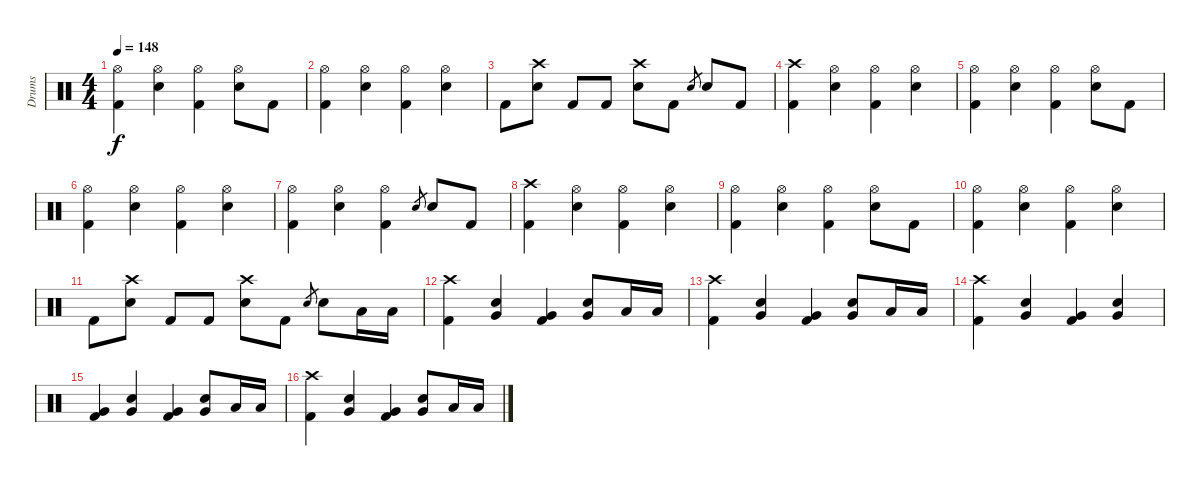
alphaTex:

\track ("Drums" "Drums") {instrument percussion}
\staff {score}
\articulation defaults
\ts (4 4)
\tempo 148
\clef neutral
\ks c
("Hi-Hat (open)" "Kick (hit) 2").4{dy f} ("Hi-Hat (open)" "Snare (hit) 2").4 ("Hi-Hat (open)" "Kick (hit) 2").4 ("Hi-Hat (open)" "Snare (hit) 2").8 "Kick (hit) 2".8 |
("Hi-Hat (open)" "Kick (hit) 2").4 ("Hi-Hat (open)" "Snare (hit) 2").4 ("Hi-Hat (open)" "Kick (hit) 2").4 ("Hi-Hat (open)" "Snare (hit) 2").4 |
"Kick (hit) 2".8 ("Crash high (hit)" "Snare (hit) 2").8 "Kick (hit) 2".8 "Kick (hit) 2".8 ("Crash high (hit)" "Snare (hit) 2").8 "Kick (hit) 2".8 "Snare (hit) 2".8{gr} "Snare (hit) 2".8 "Kick (hit) 2".8 |
("Crash high (hit)" "Kick (hit) 2").4 ("Hi-Hat (open)" "Snare (hit) 2").4 ("Hi-Hat (open)" "Kick (hit) 2").4 ("Hi-Hat (open)" "Snare (hit) 2").4 |
("Hi-Hat (open)" "Kick (hit) 2").4 ("Hi-Hat (open)" "Snare (hit) 2").4 ("Hi-Hat (open)" "Kick (hit) 2").4 ("Hi-Hat (open)" "Snare (hit) 2").8 "Kick (hit) 2".8 |
("Hi-Hat (open)" "Kick (hit) 2").4 ("Hi-Hat (open)" "Snare (hit) 2").4 ("Hi-Hat (open)" "Kick (hit) 2").4 ("Hi-Hat (open)" "Snare (hit) 2").4 |
("Hi-Hat (open)" "Kick (hit) 2").4 ("Hi-Hat (open)" "Snare (hit) 2").4 ("Hi-Hat (open)" "Kick (hit) 2").4 "Snare (hit) 2".8{gr} "Snare (hit) 2".8 "Kick (hit) 2".8 |
("Crash high (hit)" "Kick (hit) 2").4 ("Hi-Hat (open)" "Snare (hit) 2").4 ("Hi-Hat (open)" "Kick (hit) 2").4 ("Hi-Hat (open)" "Snare (hit) 2").4 |
("Hi-Hat (open)" "Kick (hit) 2").4 ("Hi-Hat (open)" "Snare (hit) 2").4 ("Hi-Hat (open)" "Kick (hit) 2").4 ("Hi-Hat (open)" "Snare (hit) 2").8 "Kick (hit) 2".8 |
("Hi-Hat (open)" "Kick (hit) 2").4 ("Hi-Hat (open)" "Snare (hit) 2").4 ("Hi-Hat (open)" "Kick (hit) 2").4 ("Hi-Hat (open)" "Snare (hit) 2").4 |
"Kick (hit) 2".8 ("Crash high (hit)" "Snare (hit) 2").8 "Kick (hit) 2".8 "Kick (hit) 2".8 ("Crash high (hit)" "Snare (hit) 2").8 "Kick (hit) 2".8 "Snare (hit) 2".8{gr} "Snare (hit) 2".8 "Low Tom (hit)".16 "Low Tom (hit)".16 |
("Crash high (hit)" "Kick (hit) 2").4 ("Very Low Tom (hit)" "Snare (hit) 2").4 ("Very Low Tom (hit)" "Kick (hit) 2").4 ("Very Low Tom (hit)" "Snare (hit) 2").8 "Low Tom (hit)".16 "Low Tom (hit)".16 |
("Crash high (hit)" "Kick (hit) 2").4 ("Very Low Tom (hit)" "Snare (hit) 2").4 ("Very Low Tom (hit)" "Kick (hit) 2").4 ("Very Low Tom (hit)" "Snare (hit) 2").8 "Low Tom (hit)".16 "Low Tom (hit)".16 |
("Crash high (hit)" "Kick (hit) 2").4 ("Very Low Tom (hit)" "Snare (hit) 2").4 ("Very Low Tom (hit)" "Kick (hit) 2").4 ("Very Low Tom (hit)" "Snare (hit) 2").4 |
("Very Low Tom (hit)" "Kick (hit) 2").4 ("Very Low Tom (hit)" "Snare (hit) 2").4 ("Very Low Tom (hit)" "Kick (hit) 2").4 ("Very Low Tom (hit)" "Snare (hit) 2").8 "Low Tom (hit)".16 "Low Tom (hit)".16 |
("Crash high (hit)" "Kick (hit) 2").4 ("Very Low Tom (hit)" "Snare (hit) 2").4 ("Very Low Tom (hit)" "Kick (hit) 2").4 ("Very Low Tom (hit)" "Snare (hit) 2").8 "Low Tom (hit)".16 "Low Tom (hit)".16
